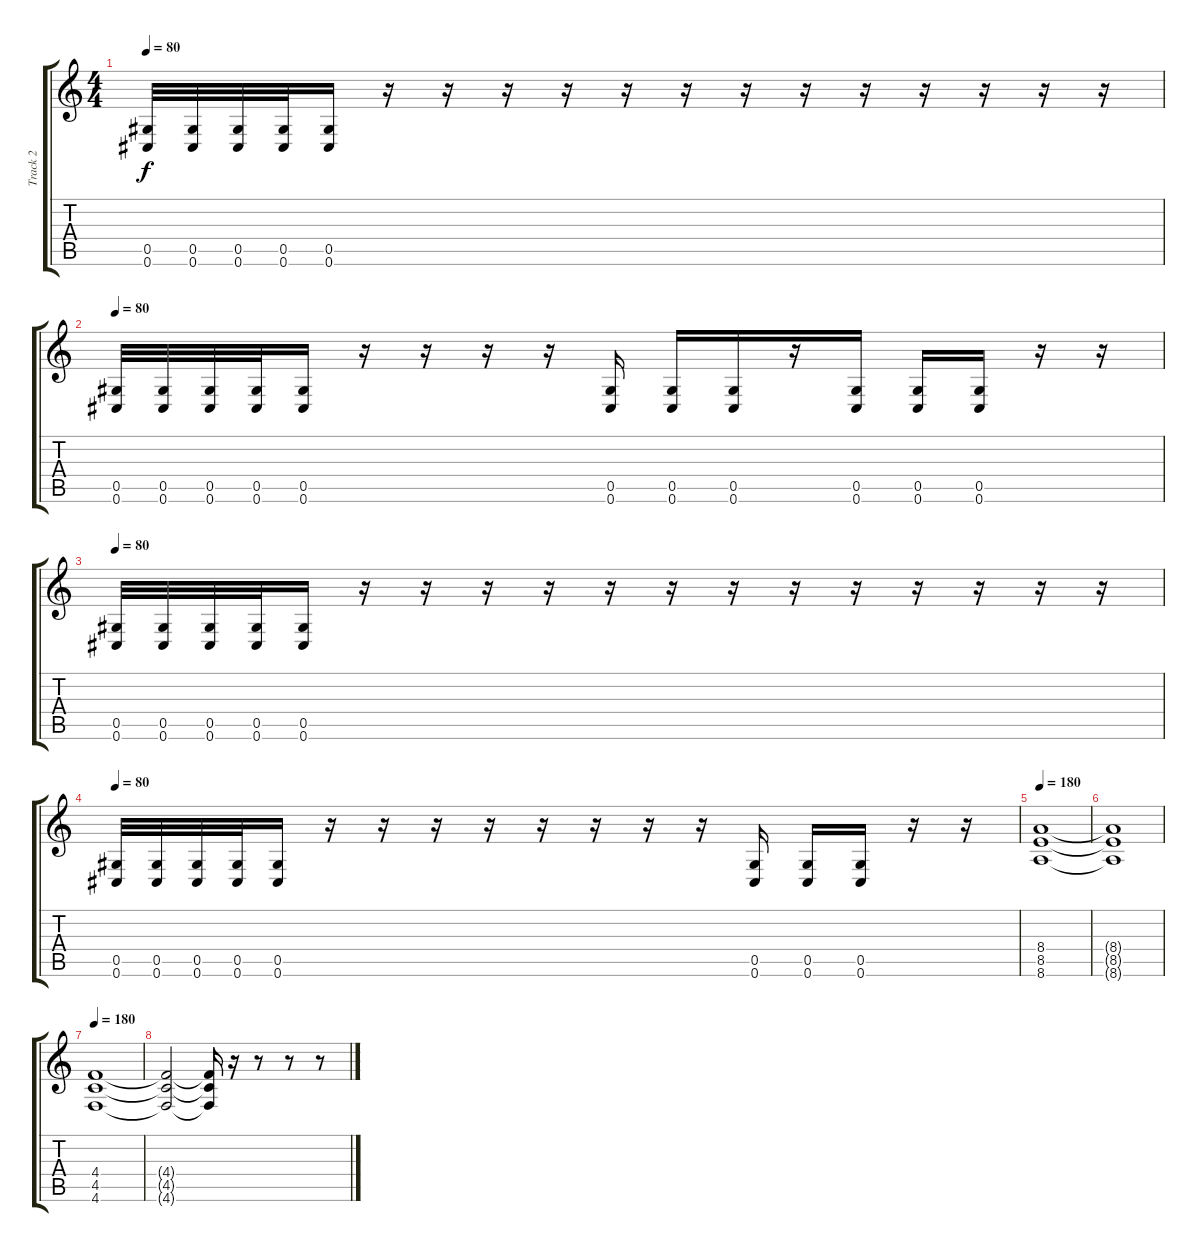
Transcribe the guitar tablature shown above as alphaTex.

\track ("Track 2" "Track 2") {instrument distortionguitar}
\staff {score tabs}
\tuning (Eb4 Bb3 Gb3 Db3 Ab2 Db2) {hide}
\ts (4 4)
\tempo 80
\clef g2
\ks c
(0.5 0.6).32{dy f instrument distortionguitar} (0.5 0.6).32 (0.5 0.6).32 (0.5 0.6).32 (0.5 0.6).16 r.16 r.16 r.16 r.16 r.16 r.16 r.16 r.16 r.16 r.16 r.16 r.16 r.16 |
\tempo 80
(0.5 0.6).32{instrument distortionguitar} (0.5 0.6).32 (0.5 0.6).32 (0.5 0.6).32 (0.5 0.6).16 r.16 r.16 r.16 r.16 (0.5 0.6).16 (0.5 0.6).16 (0.5 0.6).16 r.16 (0.5 0.6).16 (0.5 0.6).16 (0.5 0.6).16 r.16 r.16 |
\tempo 80
(0.5 0.6).32{instrument distortionguitar} (0.5 0.6).32 (0.5 0.6).32 (0.5 0.6).32 (0.5 0.6).16 r.16 r.16 r.16 r.16 r.16 r.16 r.16 r.16 r.16 r.16 r.16 r.16 r.16 |
\tempo 80
(0.5 0.6).32{instrument distortionguitar} (0.5 0.6).32 (0.5 0.6).32 (0.5 0.6).32 (0.5 0.6).16 r.16 r.16 r.16 r.16 r.16 r.16 r.16 r.16 (0.5 0.6).16 (0.5 0.6).16 (0.5 0.6).16 r.16 r.16 |
\tempo 180
(8.4 8.5 8.6).1 |
(8.4{t} 8.5{t} 8.6{t}).1 |
\tempo 180
(4.4 4.5 4.6).1 |
(4.4{t} 4.5{t} 4.6{t}).2 (4.4{t} 4.5{t} 4.6{t}).16 r.16 r.8 r.8 r.8
